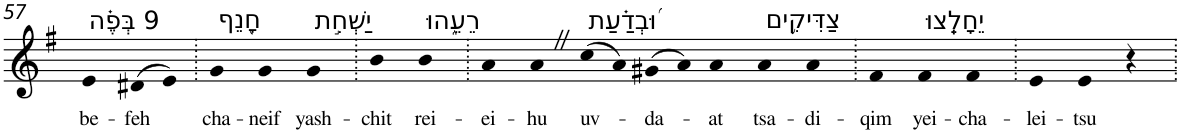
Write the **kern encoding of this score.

**kern	**text
*part1	*part1
*staff1	*staff1
*I"Piano	*
*I'Pno	*
!!LO:PB:g=z
*clefG2	*
*k[f#]	*
*G:	*
=57	=57
!LO:TX:a:t=9 בְּפֶ֗ה	!
!	!LO:LY:b
4e	be-
!	!LO:LY:b
(>8d#X	-feh
8e)	.
=58.	=58.
!LO:TX:a:t=חָ֭נֵף	!
!	!LO:LY:b
4g	cha-
!	!LO:LY:b
4g	-neif
!LO:TX:a:t=יַשְׁחִ֣ת	!
!	!LO:LY:b
4g	yash-
=59.	=59.
!	!LO:LY:b
4b	-chit
!LO:TX:a:t=רֵעֵ֑הוּ	!
!	!LO:LY:b
4b	rei-
=60.	=60.
!	!LO:LY:b
4a	-ei-
!	!LO:LY:b
4aZ	-hu
!LO:TX:a:t=וּ֝בְדַ֗עַת	!
!	!LO:LY:b
(>8cc	uv-
8a)	.
!	!LO:LY:b
(>8g#X	-da-
8a)	.
!	!LO:LY:b
4a	-at
!LO:TX:a:t=צַדִּיקִ֥ים	!
!	!LO:LY:b
4a	tsa-
!	!LO:LY:b
4a	-di-
=61.	=61.
!	!LO:LY:b
4f#	-qim
!LO:TX:a:t=יֵחָלֵֽצוּ	!
!	!LO:LY:b
4f#	yei-
!	!LO:LY:b
4f#	-cha-
=62.	=62.
!	!LO:LY:b
4e	-lei-
!	!LO:LY:b
4e	-tsu
4r	.
=.	=.
*-	*-
